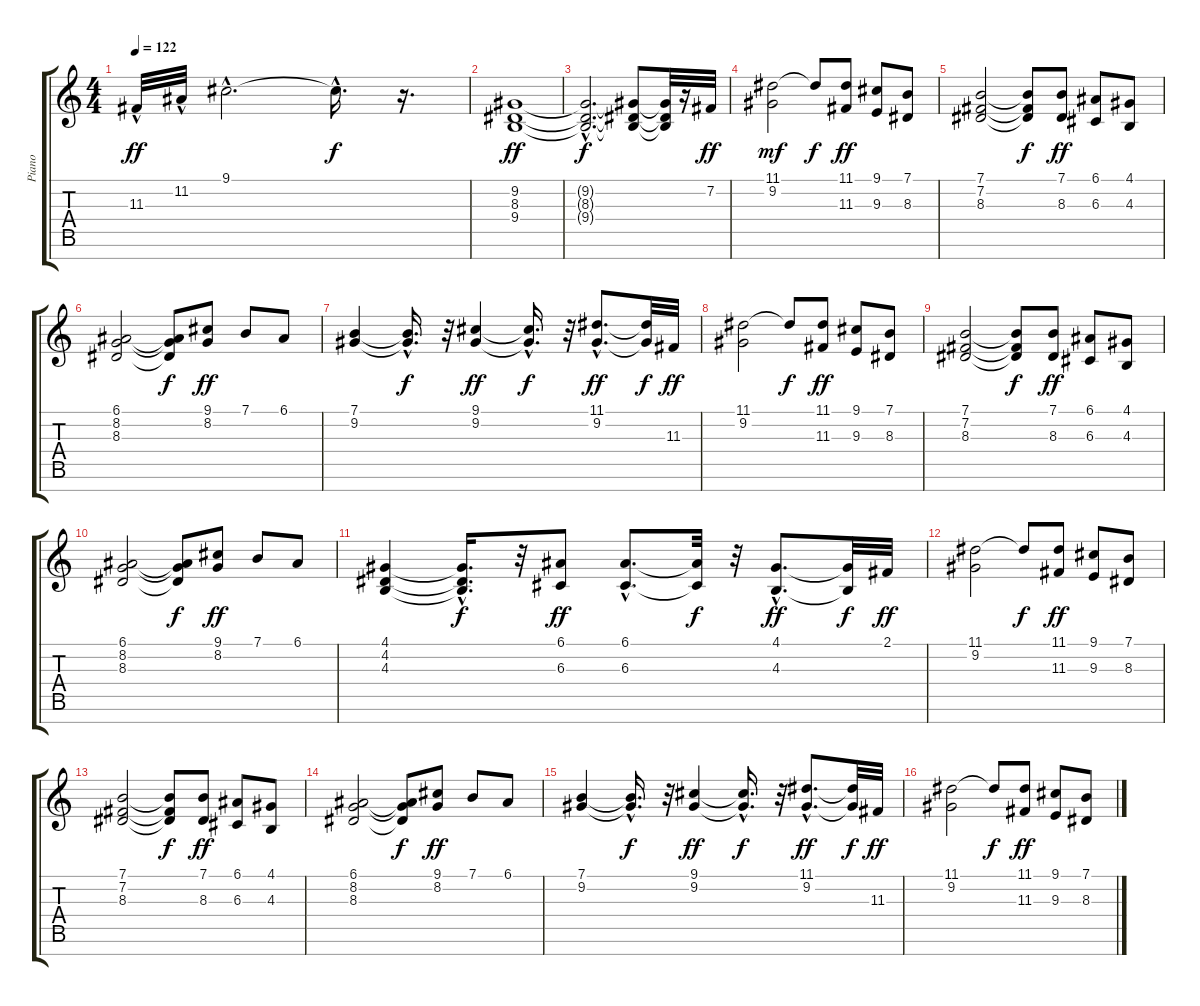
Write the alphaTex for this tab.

\track ("Piano" "Piano") {instrument brightacousticpiano}
\staff {score tabs}
\tuning (E4 B3 G3 D3 A2 E2 B1) {hide}
\ts (4 4)
\tempo 122
\clef g2
\ks c
11.3{hac}.32{dy ff} 11.2{hac}.32 9.1{hac}.2{d} 9.1{hac t}.16{d dy f} r.16{d} |
(9.2 8.3 9.4).1{dy ff} |
(9.2{hac t} 8.3{hac t} 9.4{hac t}).2{d dy f} (9.2{t} 8.3{t} 9.4{t}).8 (9.2{t} 8.3{t} 9.4{t}).32 r.16 7.2.32{dy ff} |
(11.1 9.2).2{dy mf} 11.1{t}.8{dy f} (11.1 11.3).8{dy ff} (9.1 9.3).8 (7.1 8.3).8 |
(7.1 7.2 8.3).2 (7.1{t} 7.2{t} 8.3{t}).8{dy f} (7.1 8.3).8{dy ff} (6.1 6.3).8 (4.1 4.3).8 |
(6.1 8.2 8.3).2 (6.1{t} 8.2{t} 8.3{t}).8{dy f} (9.1 8.2).8{dy ff} 7.1.8 6.1.8 |
(7.1 9.2).4 (7.1{hac t} 9.2{hac t}).16{d dy f} r.32 (9.1 9.2).4{dy ff} (9.1{hac t} 9.2{hac t}).16{d dy f} r.32 (11.1{hac} 9.2{hac}).8{d dy ff} (11.1{t} 9.2{t}).32{dy f} 11.3.32{dy ff} |
(11.1 9.2).2 11.1{t}.8{dy f} (11.1 11.3).8{dy ff} (9.1 9.3).8 (7.1 8.3).8 |
(7.1 7.2 8.3).2 (7.1{t} 7.2{t} 8.3{t}).8{dy f} (7.1 8.3).8{dy ff} (6.1 6.3).8 (4.1 4.3).8 |
(6.1 8.2 8.3).2 (6.1{t} 8.2{t} 8.3{t}).8{dy f} (9.1 8.2).8{dy ff} 7.1.8 6.1.8 |
(4.1 4.2 4.3).4 (4.1{hac t} 4.2{hac t} 4.3{hac t}).16{d dy f} r.32 (6.1 6.3).8{dy ff} (6.1{hac} 6.3{hac}).8{d} (6.1{t} 6.3{t}).32{dy f} r.32 (4.1{hac} 4.3{hac}).8{d dy ff} (4.1{t} 4.3{t}).32{dy f} 2.1.32{dy ff} |
(11.1 9.2).2 11.1{t}.8{dy f} (11.1 11.3).8{dy ff} (9.1 9.3).8 (7.1 8.3).8 |
(7.1 7.2 8.3).2 (7.1{t} 7.2{t} 8.3{t}).8{dy f} (7.1 8.3).8{dy ff} (6.1 6.3).8 (4.1 4.3).8 |
(6.1 8.2 8.3).2 (6.1{t} 8.2{t} 8.3{t}).8{dy f} (9.1 8.2).8{dy ff} 7.1.8 6.1.8 |
(7.1 9.2).4 (7.1{hac t} 9.2{hac t}).16{d dy f} r.32 (9.1 9.2).4{dy ff} (9.1{hac t} 9.2{hac t}).16{d dy f} r.32 (11.1{hac} 9.2{hac}).8{d dy ff} (11.1{t} 9.2{t}).32{dy f} 11.3.32{dy ff} |
(11.1 9.2).2 11.1{t}.8{dy f} (11.1 11.3).8{dy ff} (9.1 9.3).8 (7.1 8.3).8
